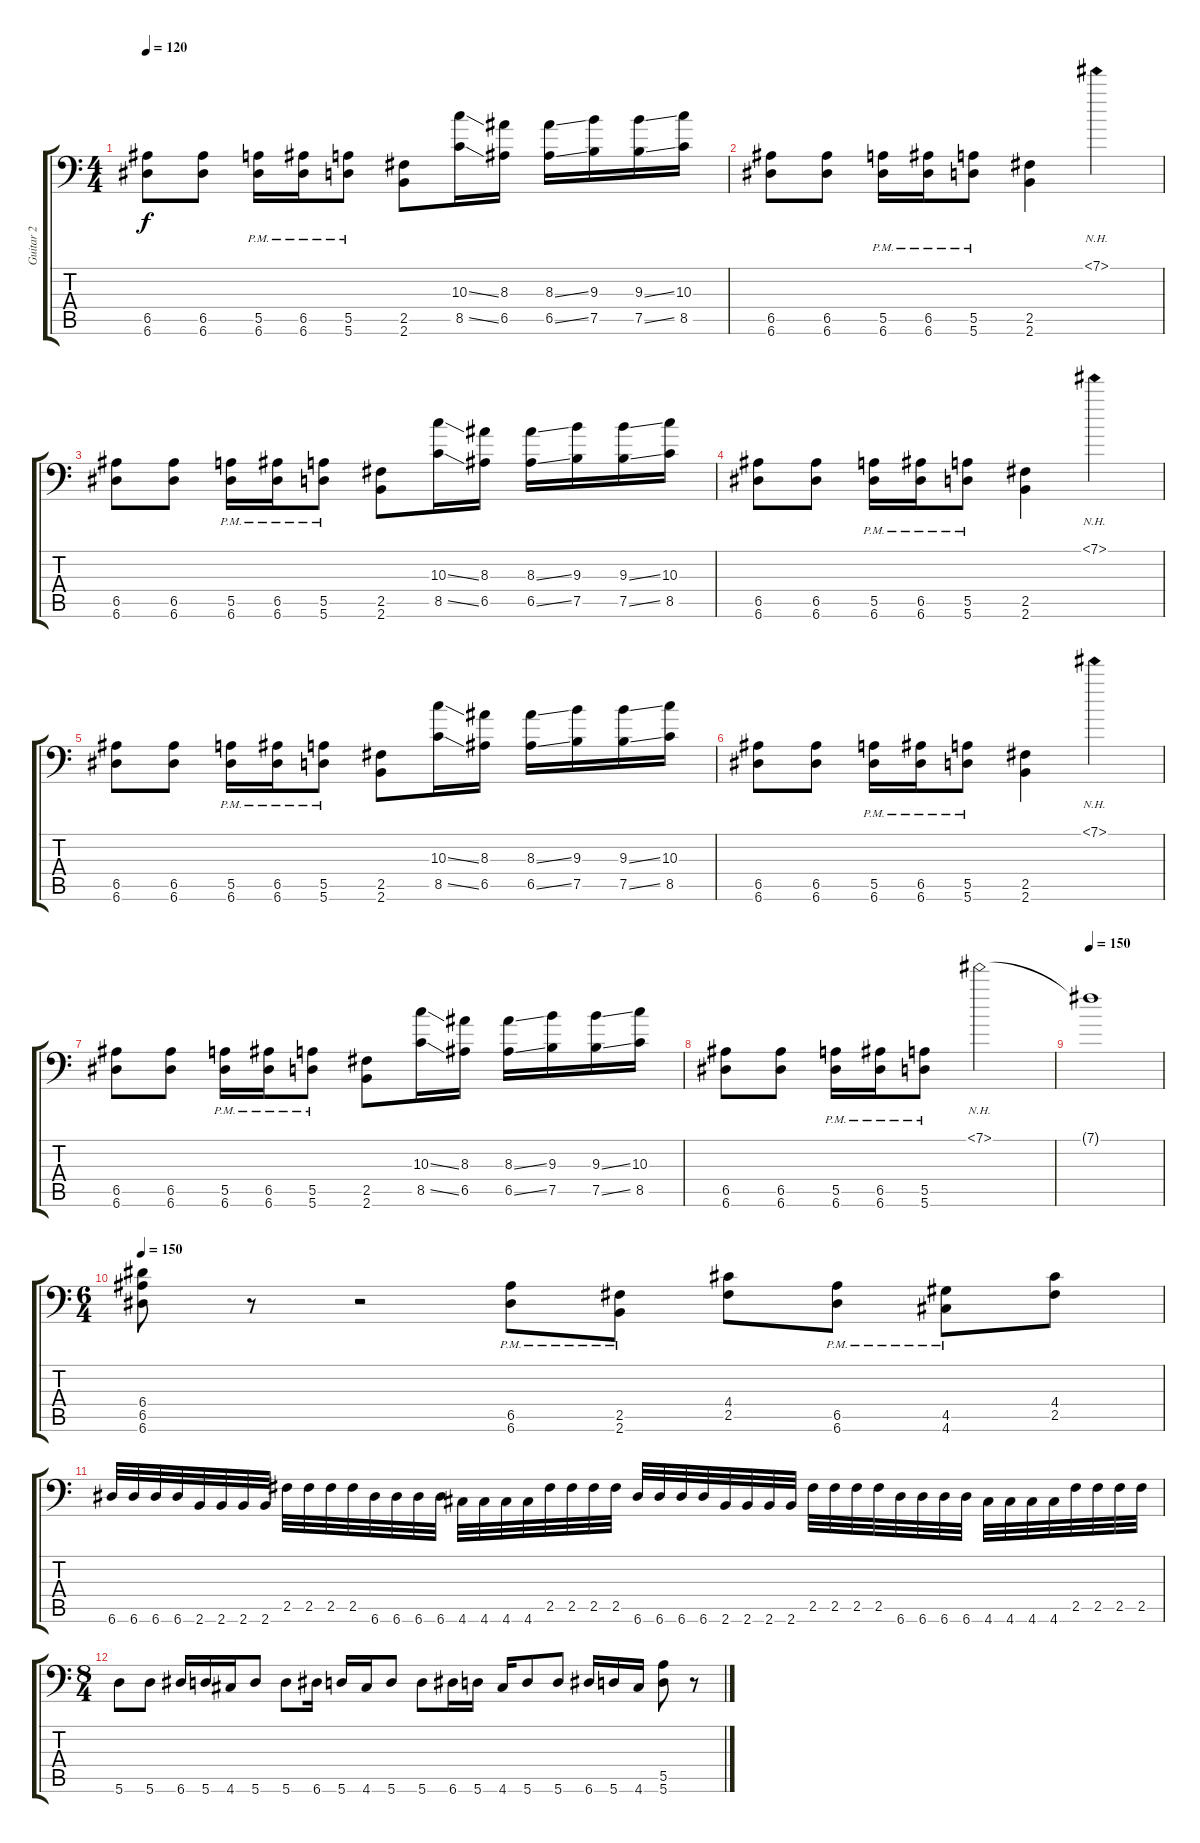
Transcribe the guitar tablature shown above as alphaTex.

\track ("Guitar 2" "Guitar 2") {instrument distortionguitar}
\staff {score tabs}
\tuning (B3 Gb3 D3 A2 E2 A1) {hide}
\ts (4 4)
\tempo 120
\clef f4
\ks c
(6.5 6.6).8{dy f} (6.5 6.6).8 (5.5{pm} 6.6{pm}).16 (6.5{pm} 6.6{pm}).16 (5.5{pm} 5.6{pm}).8 (2.5 2.6).8 (10.3{ss} 8.5{ss}).16 (8.3 6.5).16 (8.3{ss} 6.5{ss}).16 (9.3 7.5).16 (9.3{ss} 7.5{ss}).16 (10.3 8.5).16 |
(6.5 6.6).8 (6.5 6.6).8 (5.5{pm} 6.6{pm}).16 (6.5{pm} 6.6{pm}).16 (5.5{pm} 5.6{pm}).8 (2.5 2.6).4 7.1{nh}.4 |
(6.5 6.6).8 (6.5 6.6).8 (5.5{pm} 6.6{pm}).16 (6.5{pm} 6.6{pm}).16 (5.5{pm} 5.6{pm}).8 (2.5 2.6).8 (10.3{ss} 8.5{ss}).16 (8.3 6.5).16 (8.3{ss} 6.5{ss}).16 (9.3 7.5).16 (9.3{ss} 7.5{ss}).16 (10.3 8.5).16 |
(6.5 6.6).8 (6.5 6.6).8 (5.5{pm} 6.6{pm}).16 (6.5{pm} 6.6{pm}).16 (5.5{pm} 5.6{pm}).8 (2.5 2.6).4 7.1{nh}.4 |
(6.5 6.6).8 (6.5 6.6).8 (5.5{pm} 6.6{pm}).16 (6.5{pm} 6.6{pm}).16 (5.5{pm} 5.6{pm}).8 (2.5 2.6).8 (10.3{ss} 8.5{ss}).16 (8.3 6.5).16 (8.3{ss} 6.5{ss}).16 (9.3 7.5).16 (9.3{ss} 7.5{ss}).16 (10.3 8.5).16 |
(6.5 6.6).8 (6.5 6.6).8 (5.5{pm} 6.6{pm}).16 (6.5{pm} 6.6{pm}).16 (5.5{pm} 5.6{pm}).8 (2.5 2.6).4 7.1{nh}.4 |
(6.5 6.6).8 (6.5 6.6).8 (5.5{pm} 6.6{pm}).16 (6.5{pm} 6.6{pm}).16 (5.5{pm} 5.6{pm}).8 (2.5 2.6).8 (10.3{ss} 8.5{ss}).16 (8.3 6.5).16 (8.3{ss} 6.5{ss}).16 (9.3 7.5).16 (9.3{ss} 7.5{ss}).16 (10.3 8.5).16 |
(6.5 6.6).8 (6.5 6.6).8 (5.5{pm} 6.6{pm}).16 (6.5{pm} 6.6{pm}).16 (5.5{pm} 5.6{pm}).8 7.1{nh}.2 |
\tempo 150
7.1{t}.1 |
\ts (6 4)
\tempo 150
(6.4 6.5 6.6).8 r.8 r.2 (6.5{pm} 6.6{pm}).8 (2.5{pm} 2.6{pm}).8 (4.4 2.5).8 (6.5{pm} 6.6{pm}).8 (4.5{pm} 4.6{pm}).8 (4.4 2.5).8 |
6.6.32 6.6.32 6.6.32 6.6.32 2.6.32 2.6.32 2.6.32 2.6.32 2.5.32 2.5.32 2.5.32 2.5.32 6.6.32 6.6.32 6.6.32 6.6.32 4.6.32 4.6.32 4.6.32 4.6.32 2.5.32 2.5.32 2.5.32 2.5.32 6.6.32 6.6.32 6.6.32 6.6.32 2.6.32 2.6.32 2.6.32 2.6.32 2.5.32 2.5.32 2.5.32 2.5.32 6.6.32 6.6.32 6.6.32 6.6.32 4.6.32 4.6.32 4.6.32 4.6.32 2.5.32 2.5.32 2.5.32 2.5.32 |
\ts (8 4)
5.6.8 5.6.8 6.6.16 5.6.16 4.6.16 5.6.8 5.6.8 6.6.16 5.6.16 4.6.16 5.6.8 5.6.8 6.6.16 5.6.16 4.6.16 5.6.8 5.6.8 6.6.16 5.6.16 4.6.16 (5.5 5.6).8 r.8
